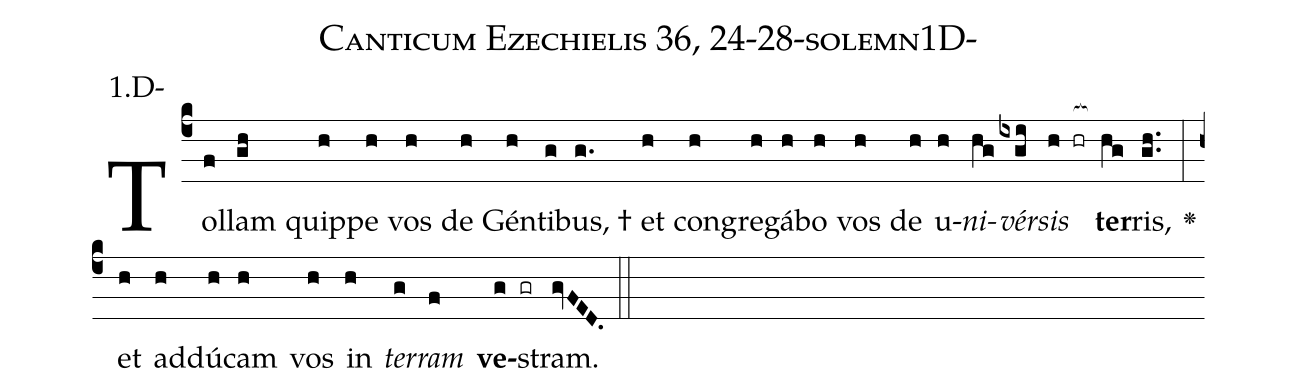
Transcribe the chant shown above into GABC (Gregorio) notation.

name: Canticum Ezechielis 36, 24-28-solemn1D-;
annotation: 1.D-;
%%
(c4)Tol(f)lam(gh) quip(h)pe(h) vos(h) de(h) Gén(h)ti(g)bus, †(g.) et(h) con(h)gre(h)gá(h)bo(h) vos(h) de(h) u(h)<i>ni</i>(hg)<i>vér</i>(ixgi)<i>sis</i>(h hr[ocb:1{]) <b>ter</b>(hg[ocb:0}])ris,(gh..) <v>\greheightstar</v>(:) et(h) ad(h)dú(h)cam(h) vos(h) in(h) <i>ter</i>(g)<i>ram</i>(f) <b>ve</b>(g gr)stram.(gvFED.) (::)


%E(h) u(h) o(g) u(f) a(g) e.(gvFED.) (::)
